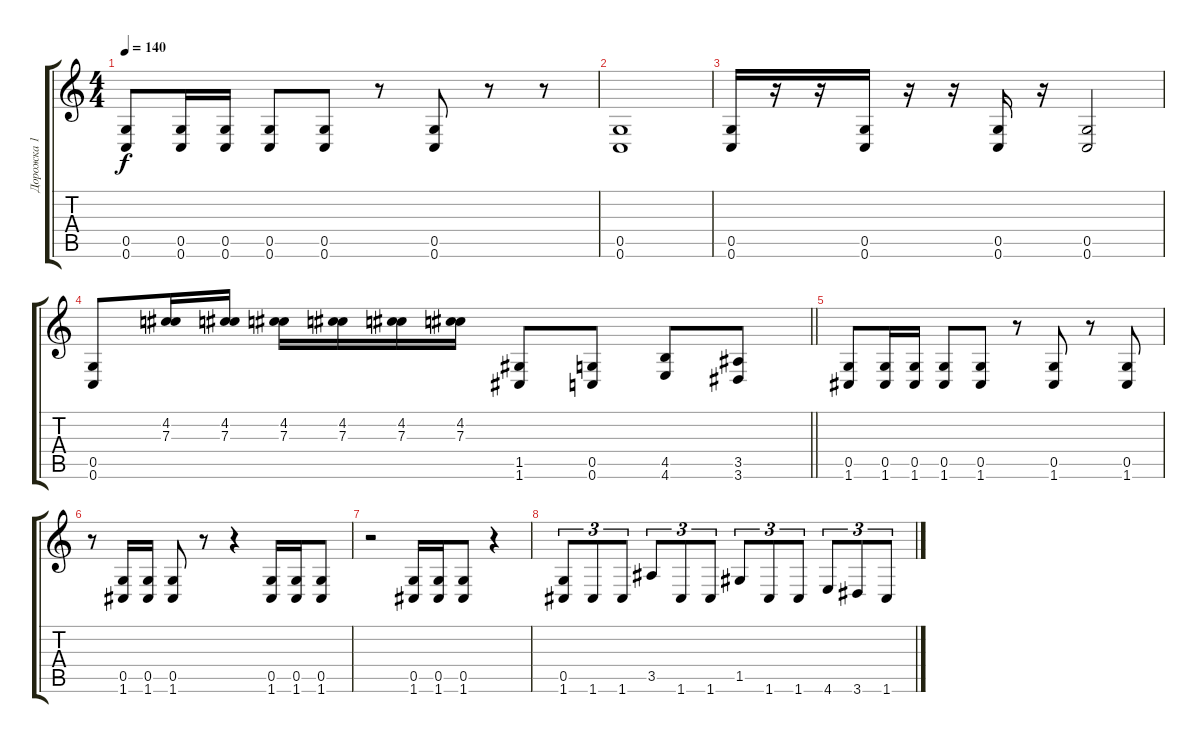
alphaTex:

\track ("Дорожка 1" "Дорожка 1") {instrument distortionguitar}
\staff {score tabs}
\tuning (D4 A3 F3 C3 G2 C2) {hide}
\ts (4 4)
\tempo 140
\clef g2
\ks c
(0.5 0.6).8{dy f} (0.5 0.6).16 (0.5 0.6).16 (0.5 0.6).8 (0.5 0.6).8 r.8 (0.5 0.6).8 r.8 r.8 |
(0.5 0.6).1 |
(0.5 0.6).16 r.16 r.16 (0.5 0.6).16 r.16 r.16 (0.5 0.6).16 r.16 (0.5 0.6).2 |
\barLineRight lightlight
(0.5 0.6).8 (4.2 7.3).16 (4.2 7.3).16 (4.2 7.3).16 (4.2 7.3).16 (4.2 7.3).16 (4.2 7.3).16 (1.5 1.6).8 (0.5 0.6).8 (4.5 4.6).8 (3.5 3.6).8 |
(0.5 1.6).8 (0.5 1.6).16 (0.5 1.6).16 (0.5 1.6).8 (0.5 1.6).8 r.8 (0.5 1.6).8 r.8 (0.5 1.6).8 |
r.8 (0.5 1.6).16 (0.5 1.6).16 (0.5 1.6).8 r.8 r.4 (0.5 1.6).16 (0.5 1.6).16 (0.5 1.6).8 |
r.2 (0.5 1.6).16 (0.5 1.6).16 (0.5 1.6).8 r.4 |
(0.5 1.6).8{tu (3 2)} 1.6.8{tu (3 2)} 1.6.8{tu (3 2)} 3.5.8{tu (3 2)} 1.6.8{tu (3 2)} 1.6.8{tu (3 2)} 1.5.8{tu (3 2)} 1.6.8{tu (3 2)} 1.6.8{tu (3 2)} 4.6.8{tu (3 2)} 3.6.8{tu (3 2)} 1.6.8{tu (3 2)}
